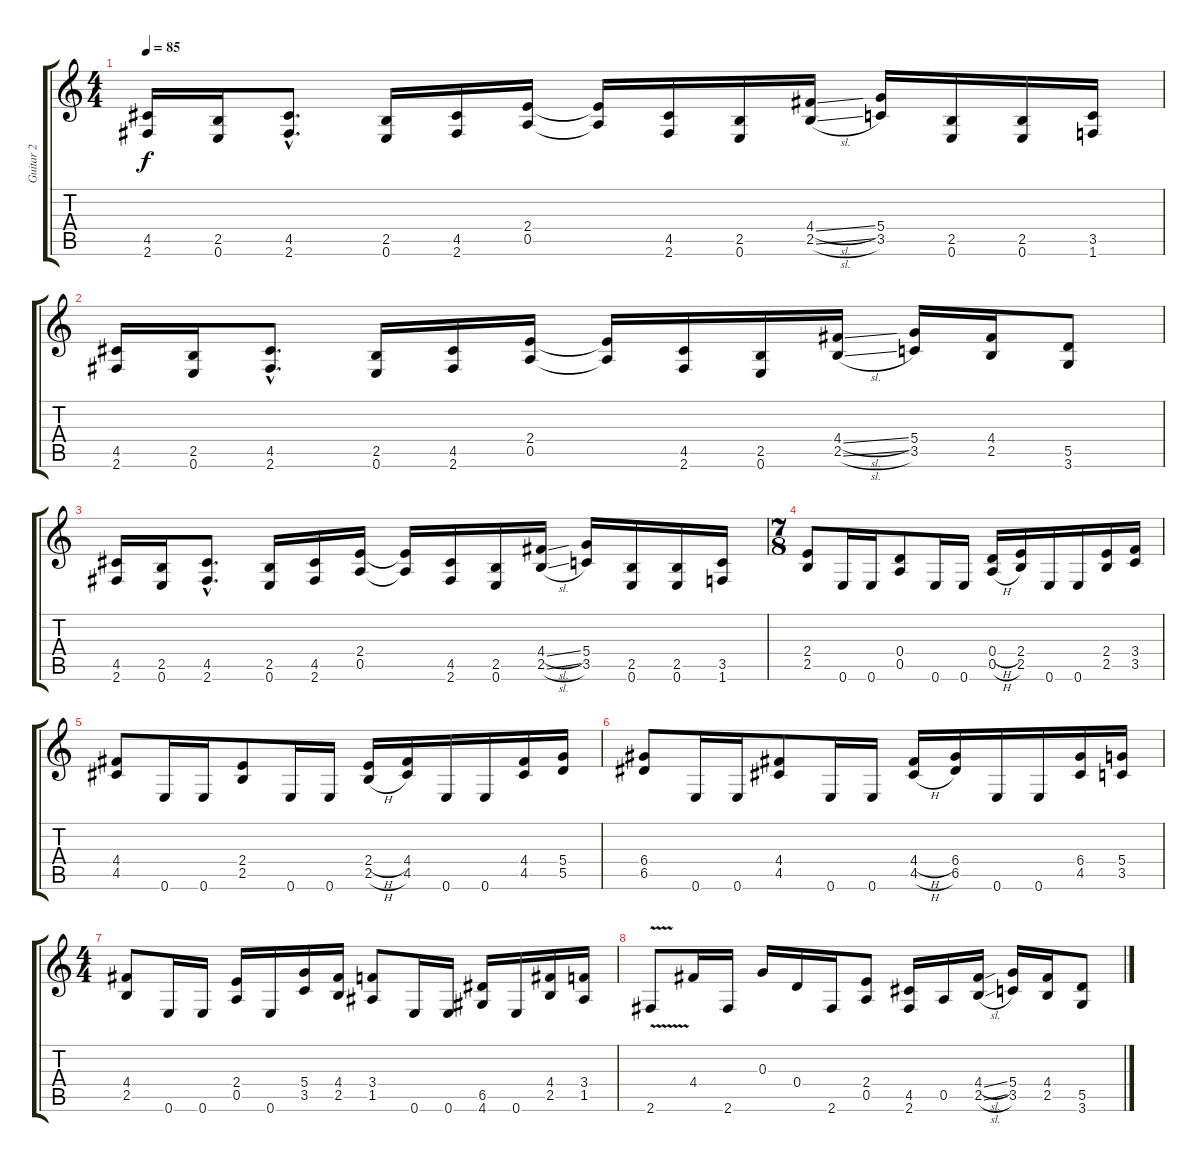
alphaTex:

\track ("Guitar 2" "Guitar 2") {instrument distortionguitar}
\staff {score tabs}
\tuning (E4 B3 G3 D3 A2 E2) {hide}
\ts (4 4)
\tempo 85
\clef g2
\ks c
(4.5 2.6).16{dy f} (2.5 0.6).16 (4.5{hac} 2.6{hac}).8{d} (2.5 0.6).16 (4.5 2.6).16 (2.4 0.5).16 (2.4{t} 0.5{t}).16 (4.5 2.6).16 (2.5 0.6).16 (4.4{sl} 2.5{sl}).16 (5.4 3.5).16 (2.5 0.6).16 (2.5 0.6).16 (3.5 1.6).16 |
(4.5 2.6).16 (2.5 0.6).16 (4.5{hac} 2.6{hac}).8{d} (2.5 0.6).16 (4.5 2.6).16 (2.4 0.5).16 (2.4{t} 0.5{t}).16 (4.5 2.6).16 (2.5 0.6).16 (4.4{sl} 2.5{sl}).16 (5.4 3.5).16 (4.4 2.5).16 (5.5 3.6).8 |
(4.5 2.6).16 (2.5 0.6).16 (4.5{hac} 2.6{hac}).8{d} (2.5 0.6).16 (4.5 2.6).16 (2.4 0.5).16 (2.4{t} 0.5{t}).16 (4.5 2.6).16 (2.5 0.6).16 (4.4{sl} 2.5{sl}).16 (5.4 3.5).16 (2.5 0.6).16 (2.5 0.6).16 (3.5 1.6).16 |
\ts (7 8)
(2.4 2.5).8 0.6.16 0.6.16 (0.4 0.5).8 0.6.16 0.6.16 (0.4{h} 0.5{h}).16 (2.4 2.5).16 0.6.16 0.6.16 (2.4 2.5).16 (3.4 3.5).16 |
(4.4 4.5).8 0.6.16 0.6.16 (2.4 2.5).8 0.6.16 0.6.16 (2.4{h} 2.5{h}).16 (4.4 4.5).16 0.6.16 0.6.16 (4.4 4.5).16 (5.4 5.5).16 |
(6.4 6.5).8 0.6.16 0.6.16 (4.4 4.5).8 0.6.16 0.6.16 (4.4{h} 4.5{h}).16 (6.4 6.5).16 0.6.16 0.6.16 (6.4 4.5).16 (5.4 3.5).16 |
\ts (4 4)
(4.4 2.5).8 0.6.16 0.6.16 (2.4 0.5).16 0.6.16 (5.4 3.5).16 (4.4 2.5).16 (3.4 1.5).8 0.6.16 0.6.16 (6.5 4.6).16 0.6.16 (4.4 2.5).16 (3.4 1.5).16 |
2.6{v}.8 4.4.16 2.6.16 0.3.16 0.4.16 2.6.16 (2.4 0.5).8 (4.5 2.6).16 0.5.16 (4.4{sl} 2.5{sl}).16 (5.4 3.5).16 (4.4 2.5).16 (5.5 3.6).8
